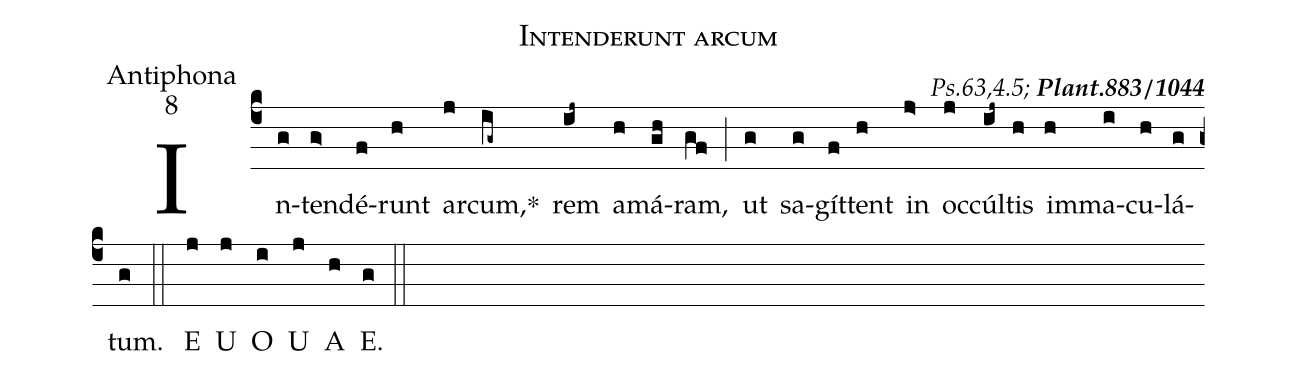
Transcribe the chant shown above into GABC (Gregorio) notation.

name:Intenderunt arcum;
office-part:Antiphona;
mode:8;
commentary:{\itshape\mdseries  Ps.63,4.5;\/}  {\bfseries Plant.883/1044};
%%
(c4) In(g)ten(g>)dé(f)runt(h) ar(j)cum,<sp>*</sp>(ig~) rem(ij~) a(h)má(gh)ram,(gf) (;)
ut(g) sa(g)gít(f)tent(h) in(j>) oc(j)cúl(ij~)tis(h) im(h)ma(i)cu(h)lá(g)tum.(g)  (::)
<eu> E(j) U(j) O(i) U(j) A(h) E.(g) </eu> (::)
